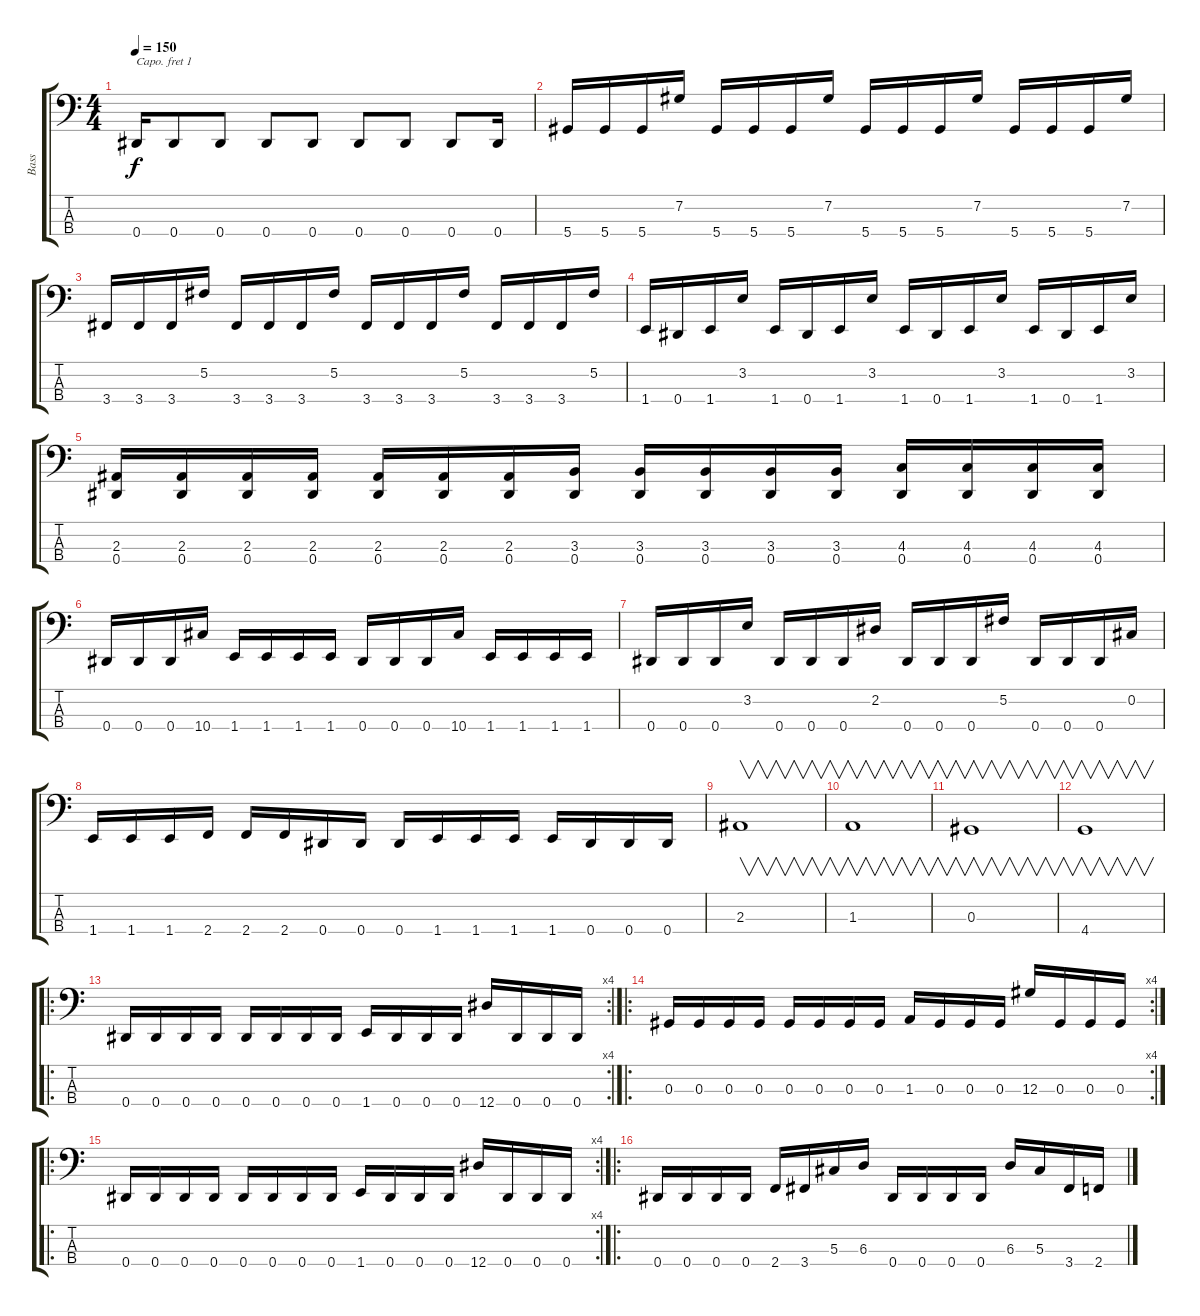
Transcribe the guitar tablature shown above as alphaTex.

\track ("Bass" "Bass") {instrument electricbasspick}
\staff {score tabs}
\capo 1
\tuning (F2 C2 G1 D1) {hide}
\ts (4 4)
\tempo 150
\clef f4
\ks c
0.4{t}.16{dy f} 0.4.8 0.4.8 0.4.8 0.4.8 0.4.8 0.4.8 0.4.8 0.4.16 |
5.4.16 5.4.16 5.4.16 7.2.16 5.4.16 5.4.16 5.4.16 7.2.16 5.4.16 5.4.16 5.4.16 7.2.16 5.4.16 5.4.16 5.4.16 7.2.16 |
3.4.16 3.4.16 3.4.16 5.2.16 3.4.16 3.4.16 3.4.16 5.2.16 3.4.16 3.4.16 3.4.16 5.2.16 3.4.16 3.4.16 3.4.16 5.2.16 |
1.4.16 0.4.16 1.4.16 3.2.16 1.4.16 0.4.16 1.4.16 3.2.16 1.4.16 0.4.16 1.4.16 3.2.16 1.4.16 0.4.16 1.4.16 3.2.16 |
(2.3 0.4).16 (2.3 0.4).16 (2.3 0.4).16 (2.3 0.4).16 (2.3 0.4).16 (2.3 0.4).16 (2.3 0.4).16 (3.3 0.4).16 (3.3 0.4).16 (3.3 0.4).16 (3.3 0.4).16 (3.3 0.4).16 (4.3 0.4).16 (4.3 0.4).16 (4.3 0.4).16 (4.3 0.4).16 |
0.4.16 0.4.16 0.4.16 10.4.16 1.4.16 1.4.16 1.4.16 1.4.16 0.4.16 0.4.16 0.4.16 10.4.16 1.4.16 1.4.16 1.4.16 1.4.16 |
0.4.16 0.4.16 0.4.16 3.2.16 0.4.16 0.4.16 0.4.16 2.2.16 0.4.16 0.4.16 0.4.16 5.2.16 0.4.16 0.4.16 0.4.16 0.2.16 |
1.4.16 1.4.16 1.4.16 2.4.16 2.4.16 2.4.16 0.4.16 0.4.16 0.4.16 1.4.16 1.4.16 1.4.16 1.4.16 0.4.16 0.4.16 0.4.16 |
2.3.1{v} |
1.3.1{v} |
0.3.1{v} |
4.4.1{v} |
\ro
\rc 4
0.4.16 0.4.16 0.4.16 0.4.16 0.4.16 0.4.16 0.4.16 0.4.16 1.4.16 0.4.16 0.4.16 0.4.16 12.4.16 0.4.16 0.4.16 0.4.16 |
\ro
\rc 4
0.3.16 0.3.16 0.3.16 0.3.16 0.3.16 0.3.16 0.3.16 0.3.16 1.3.16 0.3.16 0.3.16 0.3.16 12.3.16 0.3.16 0.3.16 0.3.16 |
\ro
\rc 4
0.4.16 0.4.16 0.4.16 0.4.16 0.4.16 0.4.16 0.4.16 0.4.16 1.4.16 0.4.16 0.4.16 0.4.16 12.4.16 0.4.16 0.4.16 0.4.16 |
\ro
0.4.16 0.4.16 0.4.16 0.4.16 2.4.16 3.4.16 5.3.16 6.3.16 0.4.16 0.4.16 0.4.16 0.4.16 6.3.16 5.3.16 3.4.16 2.4.16
